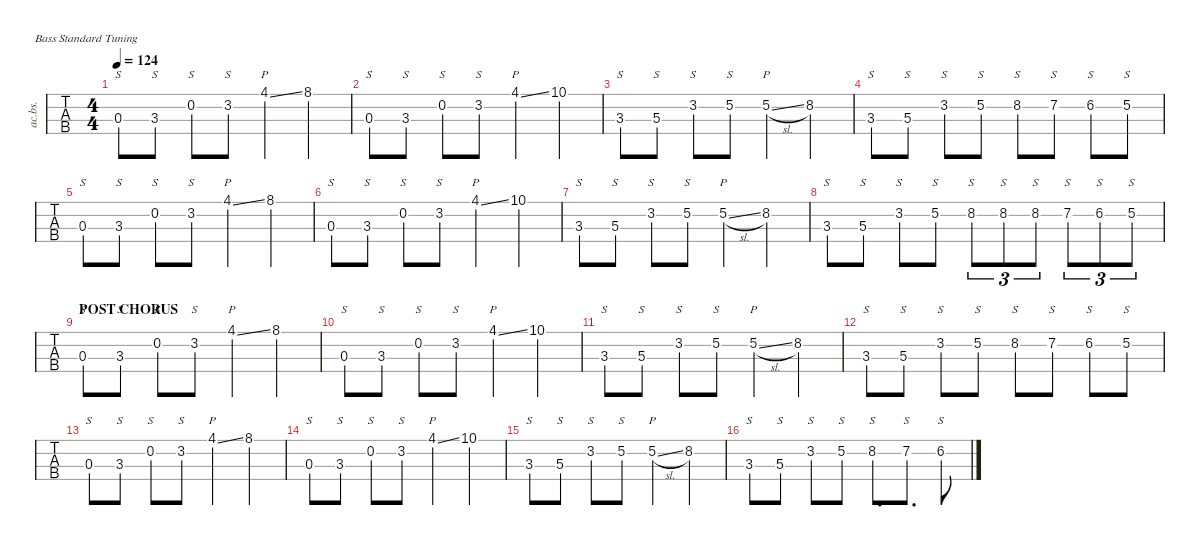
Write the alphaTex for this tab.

\defaultSystemsLayout 4
\hideDynamics
\bracketExtendMode nobrackets
\otherSystemsTrackNameOrientation horizontal
\track ("Acoustic Bass" "ac.bs.") {instrument acousticbass}
\staff {tabs}
\tuning (G2 D2 A1 E1)
\ts (4 4)
\tempo 124
\clef f4
\ks cminor
0.3{acc forcenatural}.8{s dy mf beam Up} 3.3{acc forcenatural}.8{s beam Up} 0.2{acc forcenatural}.8{s beam Down} 3.2{acc forcenatural}.8{s beam Down} 4.1{ss acc forcenatural}.4{p beam Down} 8.1{acc b}.4{beam Down} |
0.3{acc forcenatural}.8{s beam Up} 3.3{acc forcenatural}.8{s beam Up} 0.2{acc forcenatural}.8{s beam Down} 3.2{acc forcenatural}.8{s beam Down} 4.1{ss acc forcenatural}.4{p beam Down} 10.1{acc forcenatural}.4{beam Down} |
3.3{acc forcenatural}.8{s beam Up} 5.3{acc forcenatural}.8{s beam Up} 3.2{acc forcenatural}.8{s beam Down} 5.2{acc forcenatural}.8{s beam Down} 5.2{sl acc forcenatural}.4{p beam Down} 8.2{acc b}.4{beam Down} |
3.3{acc forcenatural}.8{s beam Up} 5.3{acc forcenatural}.8{s beam Up} 3.2{acc forcenatural}.8{s beam Down} 5.2{acc forcenatural}.8{s beam Down} 8.2{acc b}.8{s beam Down} 7.2{acc forcenatural}.8{s beam Down} 6.2{acc b}.8{s beam Down} 5.2{acc forcenatural}.8{s beam Down} |
0.3{acc forcenatural}.8{s beam Up} 3.3{acc forcenatural}.8{s beam Up} 0.2{acc forcenatural}.8{s beam Down} 3.2{acc forcenatural}.8{s beam Down} 4.1{ss acc forcenatural}.4{p beam Down} 8.1{acc b}.4{beam Down} |
0.3{acc forcenatural}.8{s beam Up} 3.3{acc forcenatural}.8{s beam Up} 0.2{acc forcenatural}.8{s beam Down} 3.2{acc forcenatural}.8{s beam Down} 4.1{ss acc forcenatural}.4{p beam Down} 10.1{acc forcenatural}.4{beam Down} |
3.3{acc forcenatural}.8{s beam Up} 5.3{acc forcenatural}.8{s beam Up} 3.2{acc forcenatural}.8{s beam Down} 5.2{acc forcenatural}.8{s beam Down} 5.2{sl acc forcenatural}.4{p beam Down} 8.2{acc b}.4{beam Down} |
3.3{acc forcenatural}.8{s beam Up} 5.3{acc forcenatural}.8{s beam Up} 3.2{acc forcenatural}.8{s beam Down} 5.2{acc forcenatural}.8{s beam Down} 8.2{acc b}.8{s tu (3 2) beam Down} 8.2{acc b}.8{s tu (3 2) beam Down} 8.2{acc b}.8{s tu (3 2) beam Down} 7.2{acc forcenatural}.8{s tu (3 2) beam Down} 6.2{acc b}.8{s tu (3 2) beam Down} 5.2{acc forcenatural}.8{s tu (3 2) beam Down} |
\section ("" "POST CHORUS")
0.3{acc forcenatural}.8{s beam Up} 3.3{acc forcenatural}.8{s beam Up} 0.2{acc forcenatural}.8{s beam Down} 3.2{acc forcenatural}.8{s beam Down} 4.1{ss acc forcenatural}.4{p beam Down} 8.1{acc b}.4{beam Down} |
0.3{acc forcenatural}.8{s beam Up} 3.3{acc forcenatural}.8{s beam Up} 0.2{acc forcenatural}.8{s beam Down} 3.2{acc forcenatural}.8{s beam Down} 4.1{ss acc forcenatural}.4{p beam Down} 10.1{acc forcenatural}.4{beam Down} |
3.3{acc forcenatural}.8{s beam Up} 5.3{acc forcenatural}.8{s beam Up} 3.2{acc forcenatural}.8{s beam Down} 5.2{acc forcenatural}.8{s beam Down} 5.2{sl acc forcenatural}.4{p beam Down} 8.2{acc b}.4{beam Down} |
3.3{acc forcenatural}.8{s beam Up} 5.3{acc forcenatural}.8{s beam Up} 3.2{acc forcenatural}.8{s beam Down} 5.2{acc forcenatural}.8{s beam Down} 8.2{acc b}.8{s beam Down} 7.2{acc forcenatural}.8{s beam Down} 6.2{acc b}.8{s beam Down} 5.2{acc forcenatural}.8{s beam Down} |
0.3{acc forcenatural}.8{s beam Up} 3.3{acc forcenatural}.8{s beam Up} 0.2{acc forcenatural}.8{s beam Down} 3.2{acc forcenatural}.8{s beam Down} 4.1{ss acc forcenatural}.4{p beam Down} 8.1{acc b}.4{beam Down} |
0.3{acc forcenatural}.8{s beam Up} 3.3{acc forcenatural}.8{s beam Up} 0.2{acc forcenatural}.8{s beam Down} 3.2{acc forcenatural}.8{s beam Down} 4.1{ss acc forcenatural}.4{p beam Down} 10.1{acc forcenatural}.4{beam Down} |
3.3{acc forcenatural}.8{s beam Up} 5.3{acc forcenatural}.8{s beam Up} 3.2{acc forcenatural}.8{s beam Down} 5.2{acc forcenatural}.8{s beam Down} 5.2{sl acc forcenatural}.4{p beam Down} 8.2{acc b}.4{beam Down} |
3.3{acc forcenatural}.8{s beam Up} 5.3{acc forcenatural}.8{s beam Up} 3.2{acc forcenatural}.8{s beam Down} 5.2{acc forcenatural}.8{s beam Down} 8.2{acc b}.8{s d beam Down} 7.2{acc forcenatural}.8{s d beam Down} 6.2{acc b}.8{s beam Down}
